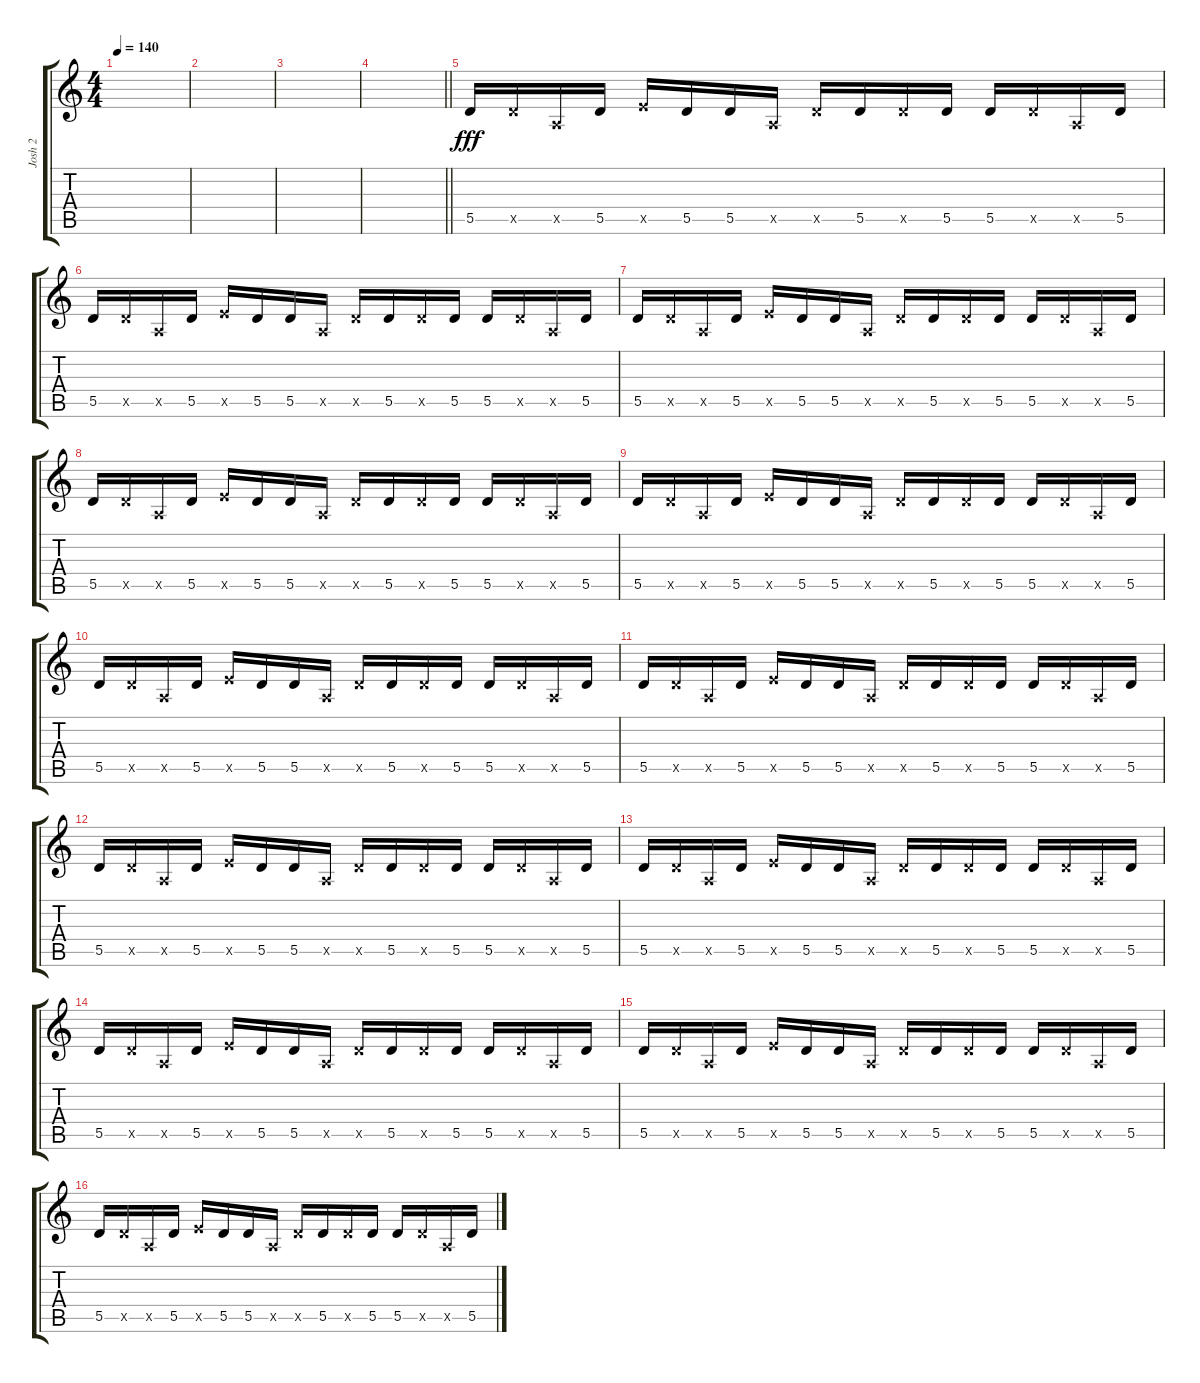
\track ("Josh 2" "Josh 2") {instrument electricguitarclean}
\staff {score tabs}
\tuning (E4 B3 G3 D3 A2 E2) {hide}
\ts (4 4)
\tempo 140
\clef g2
\ks c
|
|
|
\barLineRight lightlight
|
5.5.16{dy fff} 5.5{x}.16 0.5{x}.16 5.5.16 7.5{x}.16 5.5.16 5.5.16 0.5{x}.16 5.5{x}.16 5.5.16 5.5{x}.16 5.5.16 5.5.16 5.5{x}.16 0.5{x}.16 5.5.16 |
5.5.16 5.5{x}.16 0.5{x}.16 5.5.16 7.5{x}.16 5.5.16 5.5.16 0.5{x}.16 5.5{x}.16 5.5.16 5.5{x}.16 5.5.16 5.5.16 5.5{x}.16 0.5{x}.16 5.5.16 |
5.5.16 5.5{x}.16 0.5{x}.16 5.5.16 7.5{x}.16 5.5.16 5.5.16 0.5{x}.16 5.5{x}.16 5.5.16 5.5{x}.16 5.5.16 5.5.16 5.5{x}.16 0.5{x}.16 5.5.16 |
5.5.16 5.5{x}.16 0.5{x}.16 5.5.16 7.5{x}.16 5.5.16 5.5.16 0.5{x}.16 5.5{x}.16 5.5.16 5.5{x}.16 5.5.16 5.5.16 5.5{x}.16 0.5{x}.16 5.5.16 |
5.5.16 5.5{x}.16 0.5{x}.16 5.5.16 7.5{x}.16 5.5.16 5.5.16 0.5{x}.16 5.5{x}.16 5.5.16 5.5{x}.16 5.5.16 5.5.16 5.5{x}.16 0.5{x}.16 5.5.16 |
5.5.16 5.5{x}.16 0.5{x}.16 5.5.16 7.5{x}.16 5.5.16 5.5.16 0.5{x}.16 5.5{x}.16 5.5.16 5.5{x}.16 5.5.16 5.5.16 5.5{x}.16 0.5{x}.16 5.5.16 |
5.5.16 5.5{x}.16 0.5{x}.16 5.5.16 7.5{x}.16 5.5.16 5.5.16 0.5{x}.16 5.5{x}.16 5.5.16 5.5{x}.16 5.5.16 5.5.16 5.5{x}.16 0.5{x}.16 5.5.16 |
5.5.16 5.5{x}.16 0.5{x}.16 5.5.16 7.5{x}.16 5.5.16 5.5.16 0.5{x}.16 5.5{x}.16 5.5.16 5.5{x}.16 5.5.16 5.5.16 5.5{x}.16 0.5{x}.16 5.5.16 |
5.5.16 5.5{x}.16 0.5{x}.16 5.5.16 7.5{x}.16 5.5.16 5.5.16 0.5{x}.16 5.5{x}.16 5.5.16 5.5{x}.16 5.5.16 5.5.16 5.5{x}.16 0.5{x}.16 5.5.16 |
5.5.16 5.5{x}.16 0.5{x}.16 5.5.16 7.5{x}.16 5.5.16 5.5.16 0.5{x}.16 5.5{x}.16 5.5.16 5.5{x}.16 5.5.16 5.5.16 5.5{x}.16 0.5{x}.16 5.5.16 |
5.5.16 5.5{x}.16 0.5{x}.16 5.5.16 7.5{x}.16 5.5.16 5.5.16 0.5{x}.16 5.5{x}.16 5.5.16 5.5{x}.16 5.5.16 5.5.16 5.5{x}.16 0.5{x}.16 5.5.16 |
5.5.16 5.5{x}.16 0.5{x}.16 5.5.16 7.5{x}.16 5.5.16 5.5.16 0.5{x}.16 5.5{x}.16 5.5.16 5.5{x}.16 5.5.16 5.5.16 5.5{x}.16 0.5{x}.16 5.5.16
